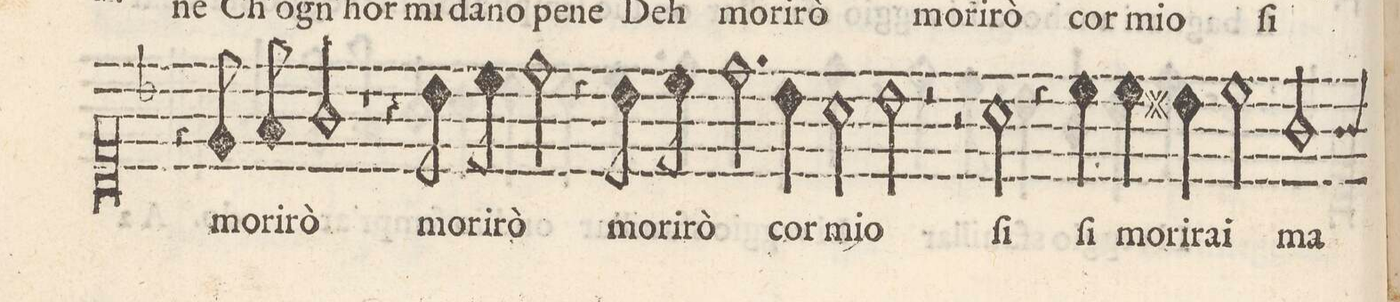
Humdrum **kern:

**kern	**text
*I"CANTO	*
*clefC1	*
*k[b-]	*
*met(C)	*
*M2/1	*
2r	.
=31-	=31-
4r	.
8e/	mo-
8f/	-ri-
2g/	-rò
1r	.
=32-	=32-
4r	.
8b-\	mo-
8cc\	-ri-
2dd\	-rò
4r	.
8b-\	mo-
8cc\	-ri-
2.dd\	-rò
=33-	=33-
4b-\	cor
2a\	mi-
2b-\	-o
2r	.
=34-	=34-
2r	.
2a\	ſi
4r	.
4cc\	ſi
4cc\	mo-
4bn\	-ri-
=35-	=35-
2cc\	-rai
2g/	ma
*custos:g	*
*-	*-
